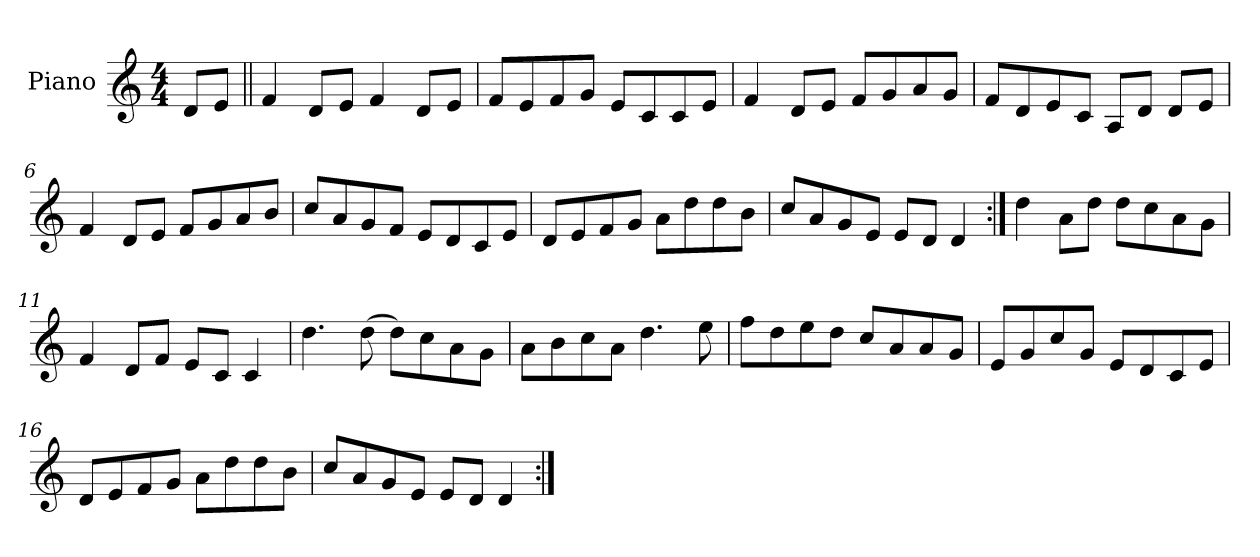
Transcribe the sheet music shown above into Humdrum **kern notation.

**kern
*part1
*staff1
*I"Piano
*I'Pno
*clefG2
*k[]
*M4/4
=1
8d/L
8e/J
=2||
4f/
8d/L
8e/J
4f/
8d/L
8e/J
=3
8f/L
8e/
8f/
8g/J
8e/L
8c/
8c/
8e/J
=4
4f/
8d/L
8e/J
8f/L
8g/
8a/
8g/J
=5
8f/L
8d/
8e/
8c/J
8A/L
8d/J
8d/L
8e/J
=6
4f/
8d/L
8e/J
8f/L
8g/
8a/
8b/J
=7
8cc/L
8a/
8g/
8f/J
8e/L
8d/
8c/
8e/J
=8
8d/L
8e/
8f/
8g/J
8a\L
8dd\
8dd\
8b\J
=9
8cc/L
8a/
8g/
8e/J
8e/L
8d/J
4d/
=10:|!
4dd\
8a\L
8dd\J
8dd\L
8cc\
8a\
8g\J
=11
4f/
8d/L
8f/J
8e/L
8c/J
4c/
=12
4.dd\
(>8dd\
8dd\L)
8cc\
8a\
8g\J
=13
8a\L
8b\
8cc\
8a\J
4.dd\
8ee\
=14
8ff\L
8dd\
8ee\
8dd\J
8cc/L
8a/
8a/
8g/J
=15
8e/L
8g/
8cc/
8g/J
8e/L
8d/
8c/
8e/J
=16
8d/L
8e/
8f/
8g/J
8a\L
8dd\
8dd\
8b\J
=17
8cc/L
8a/
8g/
8e/J
8e/L
8d/J
4d/
=:|!
*-
